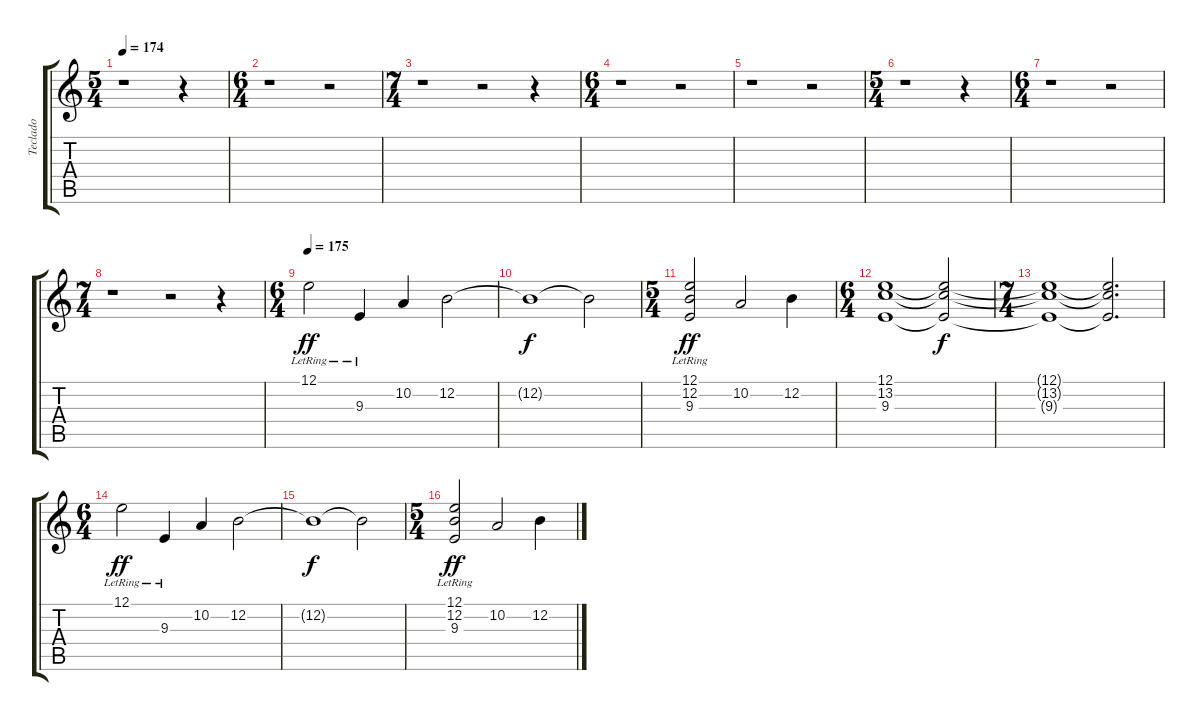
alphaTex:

\track ("Teclado" "Teclado") {instrument pad4choir}
\staff {score tabs}
\tuning (E4 B3 G3 D3 A2 E2) {hide}
\ts (5 4)
\tempo 174
\clef g2
\ks c
r.1{dy f} r.4 |
\ts (6 4)
r.1 r.2 |
\ts (7 4)
r.1 r.2 r.4 |
\ts (6 4)
r.1 r.2 |
r.1 r.2 |
\ts (5 4)
r.1 r.4 |
\ts (6 4)
r.1 r.2 |
\ts (7 4)
r.1 r.2 r.4 |
\ts (6 4)
\tempo 175
12.1{lr}.2{dy ff volume 8} 9.3{lr}.4 10.2.4 12.2.2 |
12.2{t}.1{dy f} 12.2{t}.2 |
\ts (5 4)
(12.1{lr} 12.2 9.3{lr}).2{dy ff} 10.2.2 12.2.4 |
\ts (6 4)
(12.1 13.2 9.3).1 (12.1{t} 13.2{t} 9.3{t}).2{dy f} |
\ts (7 4)
(12.1{t} 13.2{t} 9.3{t}).1 (12.1{t} 13.2{t} 9.3{t}).2{d} |
\ts (6 4)
12.1{lr}.2{dy ff} 9.3{lr}.4 10.2.4 12.2.2 |
12.2{t}.1{dy f} 12.2{t}.2 |
\ts (5 4)
(12.1{lr} 12.2 9.3{lr}).2{dy ff} 10.2.2 12.2.4
